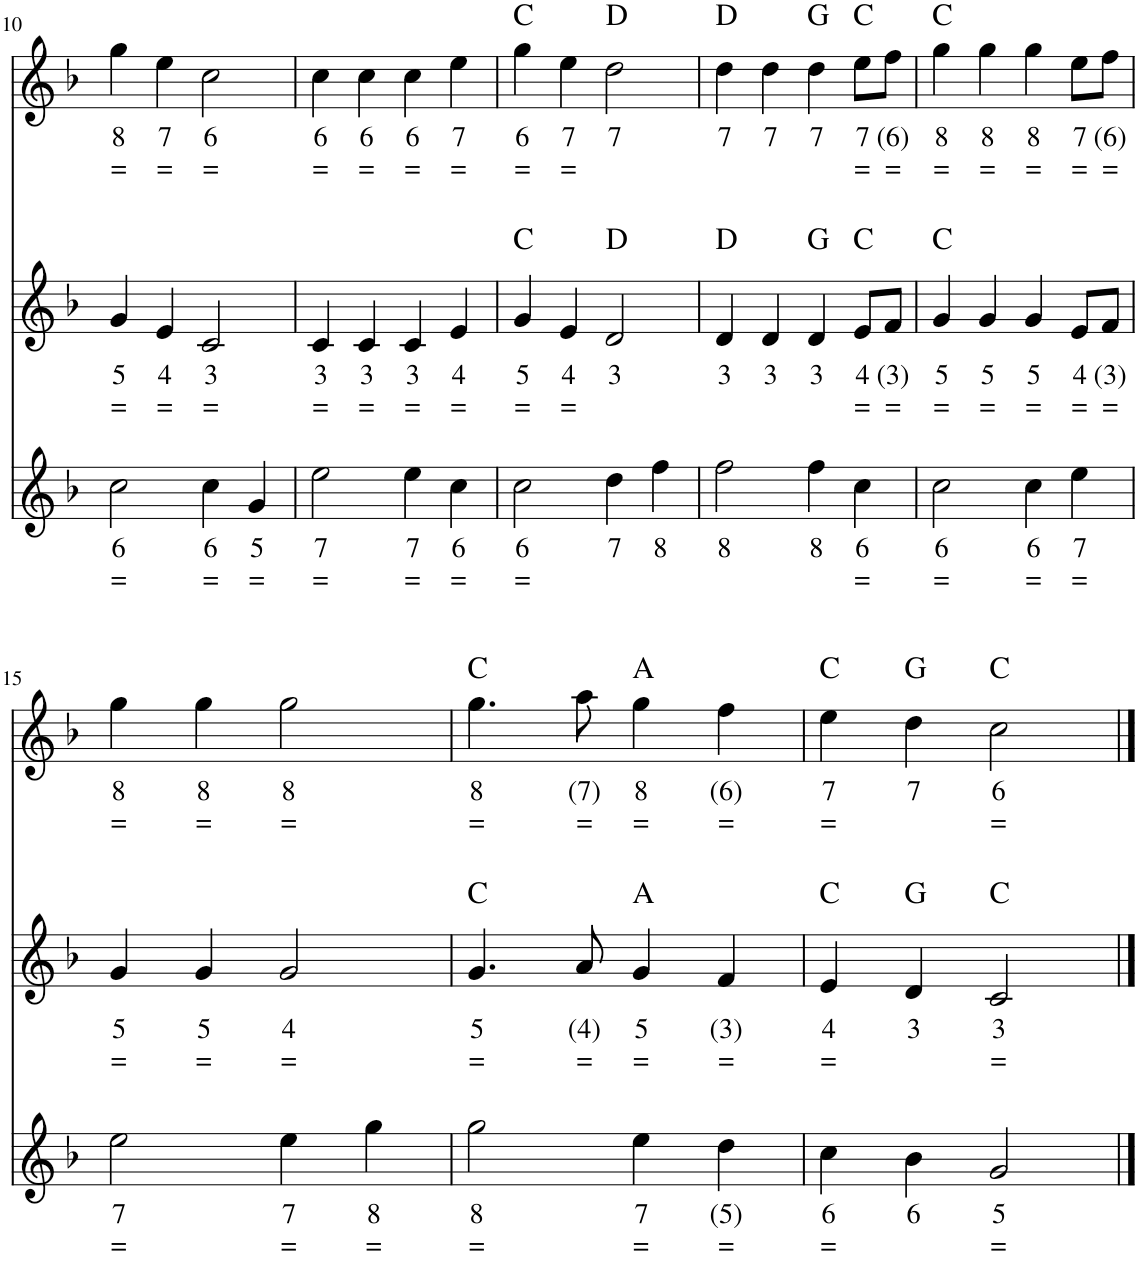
**kern	**text	**text	**kern	**text	**text	**kern	**text	**text	**harte
*part3	*part3	*part3	*part2	*part2	*part2	*part1	*part1	*part1	*part1
*staff3	*staff3	*staff3	*staff2	*staff2	*staff2	*staff1	*staff1	*staff1	*
*I"Stem	*	*	*I"Stem	*	*	*I"Stem	*	*	*
!!LO:PB:g=z
*clefG2	*	*	*clefG2	*	*	*clefG2	*	*	*
*k[b-]	*	*	*k[b-]	*	*	*k[b-]	*	*	*
*M4/4	*	*	*M4/4	*	*	*M4/4	*	*	*
=10	=10	=10	=10	=10	=10	=10	=10	=10	=10
!	!LO:LY:b	!LO:LY:b	!	!LO:LY:b	!LO:LY:b	!	!LO:LY:b	!LO:LY:b	!
2cc\	6	=	4g/	5	=	4gg\	8	=	.
!	!	!	!	!LO:LY:b	!LO:LY:b	!	!LO:LY:b	!LO:LY:b	!
.	.	.	4e/	4	=	4ee\	7	=	.
!	!LO:LY:b	!LO:LY:b	!	!LO:LY:b	!LO:LY:b	!	!LO:LY:b	!LO:LY:b	!
4cc\	6	=	2c/	3	=	2cc\	6	=	.
!	!LO:LY:b	!LO:LY:b	!	!	!	!	!	!	!
4g/	5	=	.	.	.	.	.	.	.
=11	=11	=11	=11	=11	=11	=11	=11	=11	=11
!	!LO:LY:b	!LO:LY:b	!	!LO:LY:b	!LO:LY:b	!	!LO:LY:b	!LO:LY:b	!
2ee\	7	=	4c/	3	=	4cc\	6	=	.
!	!	!	!	!LO:LY:b	!LO:LY:b	!	!LO:LY:b	!LO:LY:b	!
.	.	.	4c/	3	=	4cc\	6	=	.
!	!LO:LY:b	!LO:LY:b	!	!LO:LY:b	!LO:LY:b	!	!LO:LY:b	!LO:LY:b	!
4ee\	7	=	4c/	3	=	4cc\	6	=	.
!	!LO:LY:b	!LO:LY:b	!	!LO:LY:b	!LO:LY:b	!	!LO:LY:b	!LO:LY:b	!
4cc\	6	=	4e/	4	=	4ee\	7	=	.
=12	=12	=12	=12	=12	=12	=12	=12	=12	=12
!	!LO:LY:b	!LO:LY:b	!	!LO:LY:b	!LO:LY:b	!	!LO:LY:b	!LO:LY:b	!
2cc\	6	=	4g/	5	=	4gg\	6	=	C:maj
!	!	!	!	!LO:LY:b	!LO:LY:b	!	!LO:LY:b	!LO:LY:b	!
.	.	.	4e/	4	=	4ee\	7	=	.
!	!LO:LY:b	!	!	!LO:LY:b	!	!	!LO:LY:b	!	!
4dd\	7	.	2d/	3	.	2dd\	7	.	D:maj
!	!LO:LY:b	!	!	!	!	!	!	!	!
4ff\	8	.	.	.	.	.	.	.	.
=13	=13	=13	=13	=13	=13	=13	=13	=13	=13
!	!LO:LY:b	!	!	!LO:LY:b	!	!	!LO:LY:b	!	!
2ff\	8	.	4d/	3	.	4dd\	7	.	D:maj
!	!	!	!	!LO:LY:b	!	!	!LO:LY:b	!	!
.	.	.	4d/	3	.	4dd\	7	.	.
!	!LO:LY:b	!	!	!LO:LY:b	!	!	!LO:LY:b	!	!
4ff\	8	.	4d/	3	.	4dd\	7	.	G:maj
!	!LO:LY:b	!LO:LY:b	!	!LO:LY:b	!LO:LY:b	!	!LO:LY:b	!LO:LY:b	!
4cc\	6	=	8e/L	4	=	8ee\L	7	=	C:maj
!	!	!	!	!LO:LY:b	!LO:LY:b	!	!LO:LY:b	!LO:LY:b	!
.	.	.	8f/J	(3)	=	8ffn\J	(6)	=	.
=14	=14	=14	=14	=14	=14	=14	=14	=14	=14
!	!LO:LY:b	!LO:LY:b	!	!LO:LY:b	!LO:LY:b	!	!LO:LY:b	!LO:LY:b	!
2cc\	6	=	4g/	5	=	4gg\	8	=	C:maj
!	!	!	!	!LO:LY:b	!LO:LY:b	!	!LO:LY:b	!LO:LY:b	!
.	.	.	4g/	5	=	4gg\	8	=	.
!	!LO:LY:b	!LO:LY:b	!	!LO:LY:b	!LO:LY:b	!	!LO:LY:b	!LO:LY:b	!
4cc\	6	=	4g/	5	=	4gg\	8	=	.
!	!LO:LY:b	!LO:LY:b	!	!LO:LY:b	!LO:LY:b	!	!LO:LY:b	!LO:LY:b	!
4ee\	7	=	8e/L	4	=	8ee\L	7	=	.
!	!	!	!	!LO:LY:b	!LO:LY:b	!	!LO:LY:b	!LO:LY:b	!
.	.	.	8f/J	(3)	=	8ff\J	(6)	=	.
!!LO:LB:g=z
=15	=15	=15	=15	=15	=15	=15	=15	=15	=15
!	!LO:LY:b	!LO:LY:b	!	!LO:LY:b	!LO:LY:b	!	!LO:LY:b	!LO:LY:b	!
2ee\	7	=	4g/	5	=	4gg\	8	=	.
!	!	!	!	!LO:LY:b	!LO:LY:b	!	!LO:LY:b	!LO:LY:b	!
.	.	.	4g/	5	=	4gg\	8	=	.
!	!LO:LY:b	!LO:LY:b	!	!LO:LY:b	!LO:LY:b	!	!LO:LY:b	!LO:LY:b	!
4ee\	7	=	2g/	4	=	2gg\	8	=	.
!	!LO:LY:b	!LO:LY:b	!	!	!	!	!	!	!
4gg\	8	=	.	.	.	.	.	.	.
=16	=16	=16	=16	=16	=16	=16	=16	=16	=16
!	!LO:LY:b	!LO:LY:b	!	!LO:LY:b	!LO:LY:b	!	!LO:LY:b	!LO:LY:b	!
2gg\	8	=	4.g/	5	=	4.gg\	8	=	C:maj
!	!	!	!	!LO:LY:b	!LO:LY:b	!	!LO:LY:b	!LO:LY:b	!
.	.	.	8a/	(4)	=	8aa\	(7)	=	.
!	!LO:LY:b	!LO:LY:b	!	!LO:LY:b	!LO:LY:b	!	!LO:LY:b	!LO:LY:b	!
4ee\	7	=	4g/	5	=	4gg\	8	=	A:maj
!	!LO:LY:b	!LO:LY:b	!	!LO:LY:b	!LO:LY:b	!	!LO:LY:b	!LO:LY:b	!
4dd\	(5)	=	4f/	(3)	=	4ff\	(6)	=	.
=17	=17	=17	=17	=17	=17	=17	=17	=17	=17
!	!LO:LY:b	!LO:LY:b	!	!LO:LY:b	!LO:LY:b	!	!LO:LY:b	!LO:LY:b	!
4cc\	6	=	4e/	4	=	4ee\	7	=	C:maj
!	!LO:LY:b	!	!	!LO:LY:b	!	!	!LO:LY:b	!	!
4b-\	6	.	4d/	3	.	4dd\	7	.	G:maj
!	!LO:LY:b	!LO:LY:b	!	!LO:LY:b	!LO:LY:b	!	!LO:LY:b	!LO:LY:b	!
2g/	5	=	2c/	3	=	2cc\	6	=	C:maj
==	==	==	==	==	==	==	==	==	==
*-	*-	*-	*-	*-	*-	*-	*-	*-	*-
